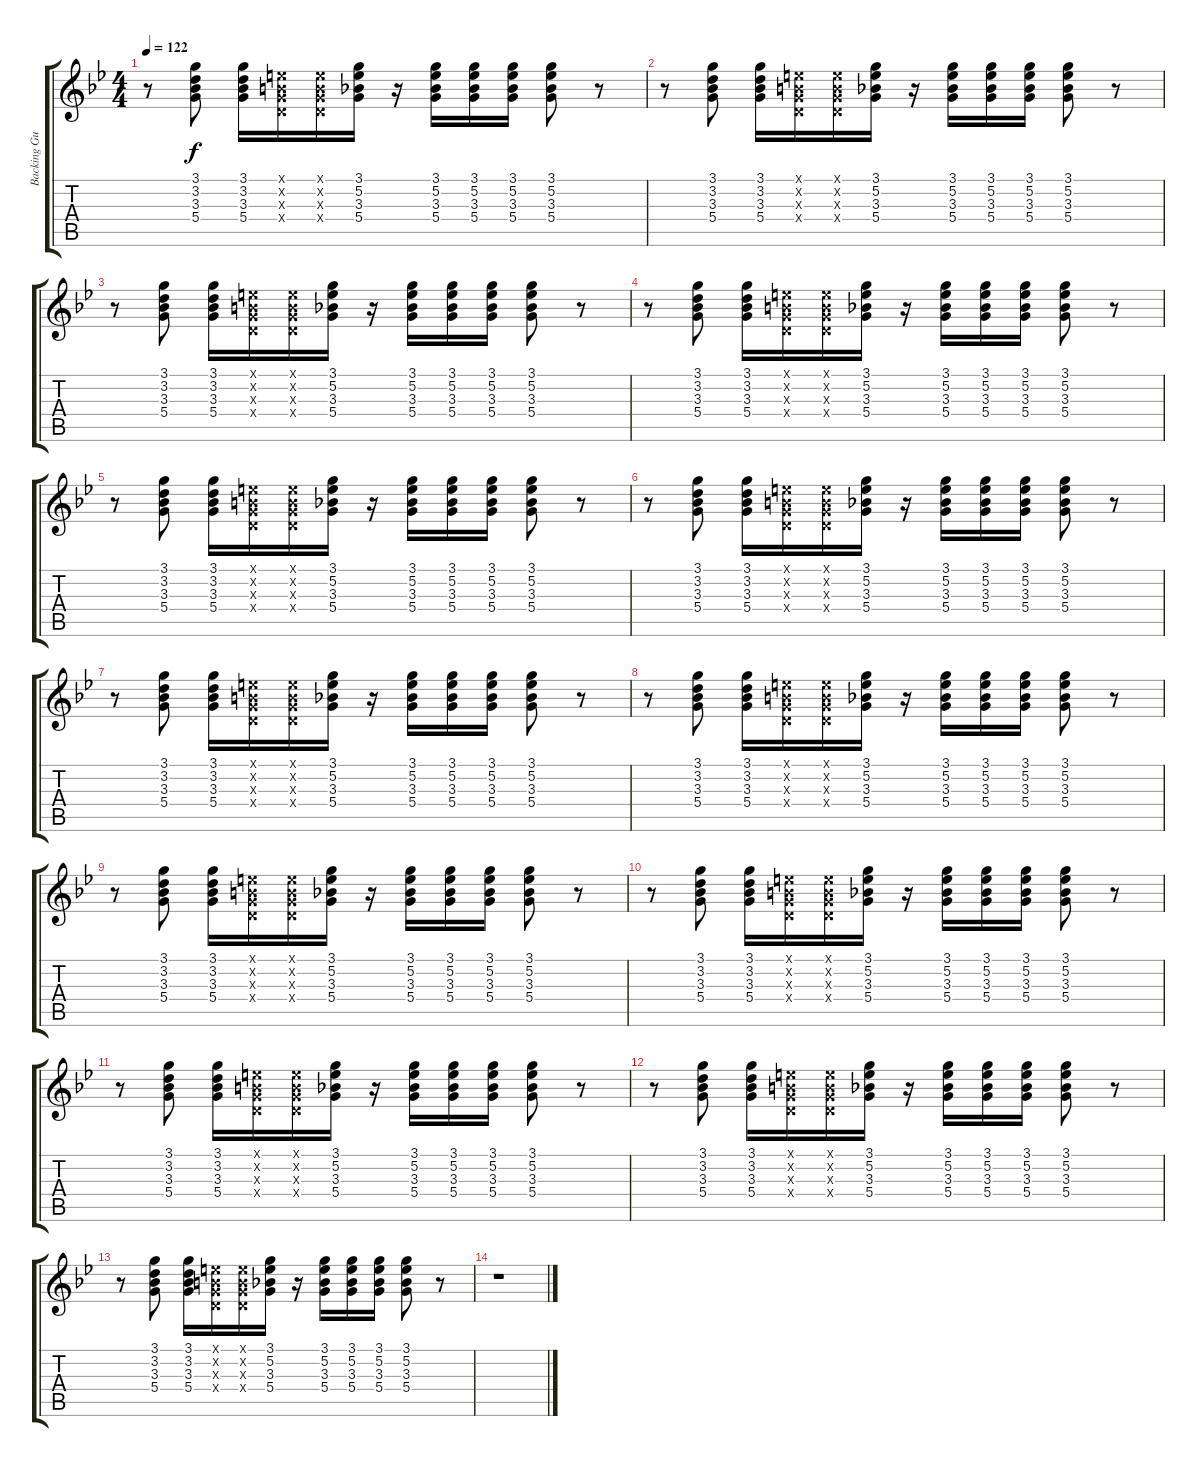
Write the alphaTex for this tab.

\track ("Backing Guitar [Solo]" "Backing Gu") {instrument distortionguitar}
\staff {score tabs}
\tuning (E4 B3 G3 D3 A2 E2) {hide}
\ts (4 4)
\tempo 122
\clef g2
\ks bb
r.8{dy f} (3.1 3.2 3.3 5.4).8 (3.1 3.2 3.3 5.4).16 (0.1{x} 0.2{x} 0.3{x} 0.4{x}).16 (0.1{x} 0.2{x} 0.3{x} 0.4{x}).16 (3.1 5.2 3.3 5.4).16 r.16 (3.1 5.2 3.3 5.4).16 (3.1 5.2 3.3 5.4).16 (3.1 5.2 3.3 5.4).16 (3.1 5.2 3.3 5.4).8 r.8 |
r.8 (3.1 3.2 3.3 5.4).8 (3.1 3.2 3.3 5.4).16 (0.1{x} 0.2{x} 0.3{x} 0.4{x}).16 (0.1{x} 0.2{x} 0.3{x} 0.4{x}).16 (3.1 5.2 3.3 5.4).16 r.16 (3.1 5.2 3.3 5.4).16 (3.1 5.2 3.3 5.4).16 (3.1 5.2 3.3 5.4).16 (3.1 5.2 3.3 5.4).8 r.8 |
r.8 (3.1 3.2 3.3 5.4).8 (3.1 3.2 3.3 5.4).16 (0.1{x} 0.2{x} 0.3{x} 0.4{x}).16 (0.1{x} 0.2{x} 0.3{x} 0.4{x}).16 (3.1 5.2 3.3 5.4).16 r.16 (3.1 5.2 3.3 5.4).16 (3.1 5.2 3.3 5.4).16 (3.1 5.2 3.3 5.4).16 (3.1 5.2 3.3 5.4).8 r.8 |
r.8 (3.1 3.2 3.3 5.4).8 (3.1 3.2 3.3 5.4).16 (0.1{x} 0.2{x} 0.3{x} 0.4{x}).16 (0.1{x} 0.2{x} 0.3{x} 0.4{x}).16 (3.1 5.2 3.3 5.4).16 r.16 (3.1 5.2 3.3 5.4).16 (3.1 5.2 3.3 5.4).16 (3.1 5.2 3.3 5.4).16 (3.1 5.2 3.3 5.4).8 r.8 |
r.8 (3.1 3.2 3.3 5.4).8 (3.1 3.2 3.3 5.4).16 (0.1{x} 0.2{x} 0.3{x} 0.4{x}).16 (0.1{x} 0.2{x} 0.3{x} 0.4{x}).16 (3.1 5.2 3.3 5.4).16 r.16 (3.1 5.2 3.3 5.4).16 (3.1 5.2 3.3 5.4).16 (3.1 5.2 3.3 5.4).16 (3.1 5.2 3.3 5.4).8 r.8 |
r.8 (3.1 3.2 3.3 5.4).8 (3.1 3.2 3.3 5.4).16 (0.1{x} 0.2{x} 0.3{x} 0.4{x}).16 (0.1{x} 0.2{x} 0.3{x} 0.4{x}).16 (3.1 5.2 3.3 5.4).16 r.16 (3.1 5.2 3.3 5.4).16 (3.1 5.2 3.3 5.4).16 (3.1 5.2 3.3 5.4).16 (3.1 5.2 3.3 5.4).8 r.8 |
r.8 (3.1 3.2 3.3 5.4).8 (3.1 3.2 3.3 5.4).16 (0.1{x} 0.2{x} 0.3{x} 0.4{x}).16 (0.1{x} 0.2{x} 0.3{x} 0.4{x}).16 (3.1 5.2 3.3 5.4).16 r.16 (3.1 5.2 3.3 5.4).16 (3.1 5.2 3.3 5.4).16 (3.1 5.2 3.3 5.4).16 (3.1 5.2 3.3 5.4).8 r.8 |
r.8 (3.1 3.2 3.3 5.4).8 (3.1 3.2 3.3 5.4).16 (0.1{x} 0.2{x} 0.3{x} 0.4{x}).16 (0.1{x} 0.2{x} 0.3{x} 0.4{x}).16 (3.1 5.2 3.3 5.4).16 r.16 (3.1 5.2 3.3 5.4).16 (3.1 5.2 3.3 5.4).16 (3.1 5.2 3.3 5.4).16 (3.1 5.2 3.3 5.4).8 r.8 |
r.8 (3.1 3.2 3.3 5.4).8 (3.1 3.2 3.3 5.4).16 (0.1{x} 0.2{x} 0.3{x} 0.4{x}).16 (0.1{x} 0.2{x} 0.3{x} 0.4{x}).16 (3.1 5.2 3.3 5.4).16 r.16 (3.1 5.2 3.3 5.4).16 (3.1 5.2 3.3 5.4).16 (3.1 5.2 3.3 5.4).16 (3.1 5.2 3.3 5.4).8 r.8 |
r.8 (3.1 3.2 3.3 5.4).8 (3.1 3.2 3.3 5.4).16 (0.1{x} 0.2{x} 0.3{x} 0.4{x}).16 (0.1{x} 0.2{x} 0.3{x} 0.4{x}).16 (3.1 5.2 3.3 5.4).16 r.16 (3.1 5.2 3.3 5.4).16 (3.1 5.2 3.3 5.4).16 (3.1 5.2 3.3 5.4).16 (3.1 5.2 3.3 5.4).8 r.8 |
r.8 (3.1 3.2 3.3 5.4).8 (3.1 3.2 3.3 5.4).16 (0.1{x} 0.2{x} 0.3{x} 0.4{x}).16 (0.1{x} 0.2{x} 0.3{x} 0.4{x}).16 (3.1 5.2 3.3 5.4).16 r.16 (3.1 5.2 3.3 5.4).16 (3.1 5.2 3.3 5.4).16 (3.1 5.2 3.3 5.4).16 (3.1 5.2 3.3 5.4).8 r.8 |
r.8 (3.1 3.2 3.3 5.4).8 (3.1 3.2 3.3 5.4).16 (0.1{x} 0.2{x} 0.3{x} 0.4{x}).16 (0.1{x} 0.2{x} 0.3{x} 0.4{x}).16 (3.1 5.2 3.3 5.4).16 r.16 (3.1 5.2 3.3 5.4).16 (3.1 5.2 3.3 5.4).16 (3.1 5.2 3.3 5.4).16 (3.1 5.2 3.3 5.4).8 r.8 |
r.8 (3.1 3.2 3.3 5.4).8 (3.1 3.2 3.3 5.4).16 (0.1{x} 0.2{x} 0.3{x} 0.4{x}).16 (0.1{x} 0.2{x} 0.3{x} 0.4{x}).16 (3.1 5.2 3.3 5.4).16 r.16 (3.1 5.2 3.3 5.4).16 (3.1 5.2 3.3 5.4).16 (3.1 5.2 3.3 5.4).16 (3.1 5.2 3.3 5.4).8 r.8 |
r.1
